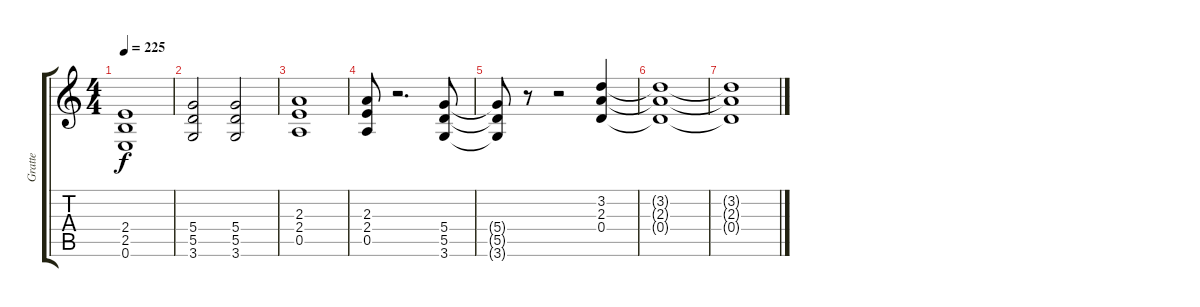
\track ("Gratte" "Gratte") {instrument electricguitarclean}
\staff {score tabs}
\tuning (E4 B3 G3 D3 A2 E2) {hide}
\ts (4 4)
\tempo 225
\clef g2
\ks c
(2.4 2.5 0.6).1{dy f} |
(5.4 5.5 3.6).2 (5.4 5.5 3.6).2 |
(2.3 2.4 0.5).1 |
(2.3 2.4 0.5).8 r.2{d} (5.4 5.5 3.6).8 |
(5.4{t} 5.5{t} 3.6{t}).8 r.8 r.2 (3.2 2.3 0.4).4 |
(3.2{t} 2.3{t} 0.4{t}).1 |
(3.2{t} 2.3{t} 0.4{t}).1
